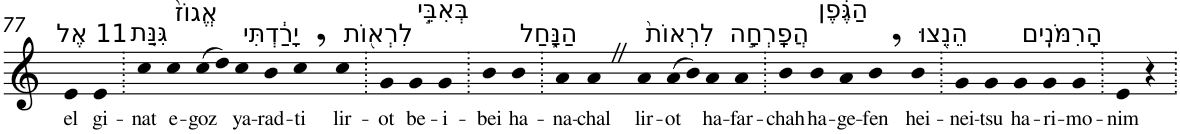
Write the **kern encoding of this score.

**kern	**text
*part1	*part1
*staff1	*staff1
*I"Piano	*
*I'Pno	*
!!LO:PB:g=z
*clefG2	*
*k[]	*
=77	=77
!LO:TX:a:t=11 אֶל	!
!	!LO:LY:b
4e	el
!LO:TX:a:t=גִּנַּ֤ת	!
!	!LO:LY:b
4e	gi-
=78.	=78.
!	!LO:LY:b
4cc	-nat
!LO:TX:a:t=אֱגוֹז֙	!
!	!LO:LY:b
4cc	e-
!	!LO:LY:b
(>8cc	-goz
8dd)	.
!LO:TX:a:t=יָרַ֔דְתִּי	!
!	!LO:LY:b
4cc	ya-
!	!LO:LY:b
4b	-rad-
!	!LO:LY:b
4cc,	-ti
!LO:TX:a:t=לִרְא֖וֹת	!
!	!LO:LY:b
4cc	lir-
=79.	=79.
!	!LO:LY:b
4g	-ot
!LO:TX:a:t=בְּאִבֵּ֣י	!
!	!LO:LY:b
4g	be-
!	!LO:LY:b
4g	-i-
=80.	=80.
!	!LO:LY:b
4b	-bei
!LO:TX:a:t=הַנָּ֑חַל	!
!	!LO:LY:b
4b	ha-
=81.	=81.
!	!LO:LY:b
4a	-na-
!	!LO:LY:b
4aZ	-chal
!LO:TX:a:t=לִרְאוֹת֙	!
!	!LO:LY:b
4a	lir-
!	!LO:LY:b
(>8a	-ot
8b)	.
!LO:TX:a:t=הֲפָֽרְחָ֣ה	!
!	!LO:LY:b
4a	ha-
!	!LO:LY:b
4a	-far-
=82.	=82.
!	!LO:LY:b
4b	-chah
!LO:TX:a:t=הַגֶּ֔פֶן	!
!	!LO:LY:b
4b	ha-
!	!LO:LY:b
4a	-ge-
!	!LO:LY:b
4b,	-fen
!LO:TX:a:t=הֵנֵ֖צוּ	!
!	!LO:LY:b
4b	hei-
=83.	=83.
!	!LO:LY:b
4g	-nei-
!	!LO:LY:b
4g	-tsu
!LO:TX:a:t=הָרִמֹּנִֽים	!
!	!LO:LY:b
4g	ha-
!	!LO:LY:b
4g	-ri-
!	!LO:LY:b
4g	-mo-
=84.	=84.
!	!LO:LY:b
4e	-nim
4r	.
=.	=.
*-	*-
